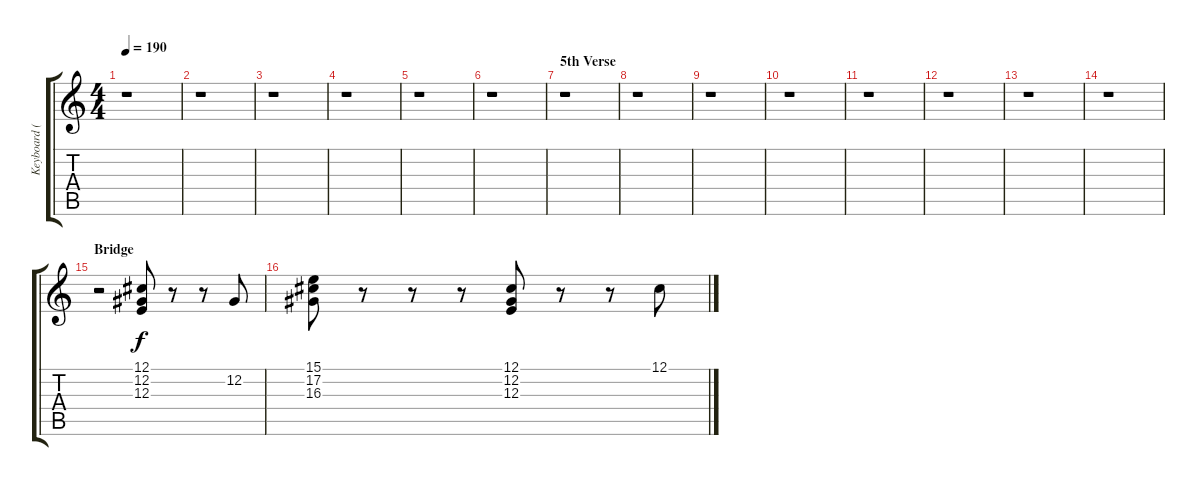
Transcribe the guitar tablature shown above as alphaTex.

\track ("Keyboard (Main Keyboard)" "Keyboard (") {instrument stringensemble1}
\staff {score tabs}
\tuning (Db4 Ab3 E3 B2 Gb2 Db2) {hide}
\ts (4 4)
\tempo 190
\clef g2
\ks c
r.1{dy f} |
r.1 |
r.1 |
r.1 |
r.1 |
r.1 |
\section ("" "5th Verse")
r.1 |
r.1 |
r.1 |
r.1 |
r.1 |
r.1 |
r.1 |
r.1 |
\section ("" "Bridge")
r.2 (12.1 12.2 12.3).8 r.8 r.8 12.2.8 |
(15.1 17.2 16.3).8 r.8 r.8 r.8 (12.1 12.2 12.3).8 r.8 r.8 12.1.8
